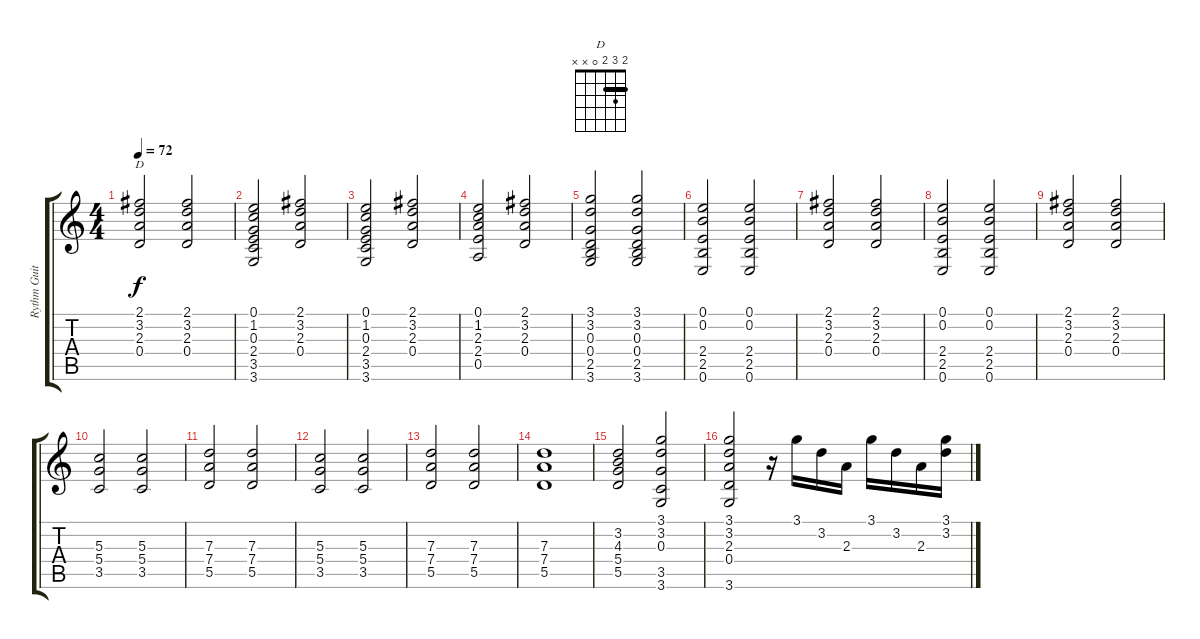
\track ("Rythm Guitar" "Rythm Guit") {instrument acousticguitarsteel}
\staff {score tabs}
\tuning (E4 B3 G3 D3 A2 E2) {hide}
\chord ("D" 2 3 2 0 x x) {barre 2}
\ts (4 4)
\tempo 72
\clef g2
\ks c
(2.1 3.2 2.3 0.4).2{ch "D" dy f} (2.1 3.2 2.3 0.4).2 |
(0.1 1.2 0.3 2.4 3.5 3.6).2 (2.1 3.2 2.3 0.4).2 |
(0.1 1.2 0.3 2.4 3.5 3.6).2 (2.1 3.2 2.3 0.4).2 |
(0.1 1.2 2.3 2.4 0.5).2 (2.1 3.2 2.3 0.4).2 |
(3.1 3.2 0.3 0.4 2.5 3.6).2 (3.1 3.2 0.3 0.4 2.5 3.6).2 |
(0.1 0.2 2.4 2.5 0.6).2 (0.1 0.2 2.4 2.5 0.6).2 |
(2.1 3.2 2.3 0.4).2 (2.1 3.2 2.3 0.4).2 |
(0.1 0.2 2.4 2.5 0.6).2 (0.1 0.2 2.4 2.5 0.6).2 |
(2.1 3.2 2.3 0.4).2 (2.1 3.2 2.3 0.4).2 |
(5.3 5.4 3.5).2 (5.3 5.4 3.5).2 |
(7.3 7.4 5.5).2 (7.3 7.4 5.5).2 |
(5.3 5.4 3.5).2 (5.3 5.4 3.5).2 |
(7.3 7.4 5.5).2 (7.3 7.4 5.5).2 |
(7.3 7.4 5.5).1 |
(3.2 4.3 5.4 5.5).2 (3.1 3.2 0.3 3.5 3.6).2 |
(3.1 3.2 2.3 0.4 3.6).2 r.16 3.1.16 3.2.16 2.3.16 3.1.16 3.2.16 2.3.16 (3.1 3.2).16
